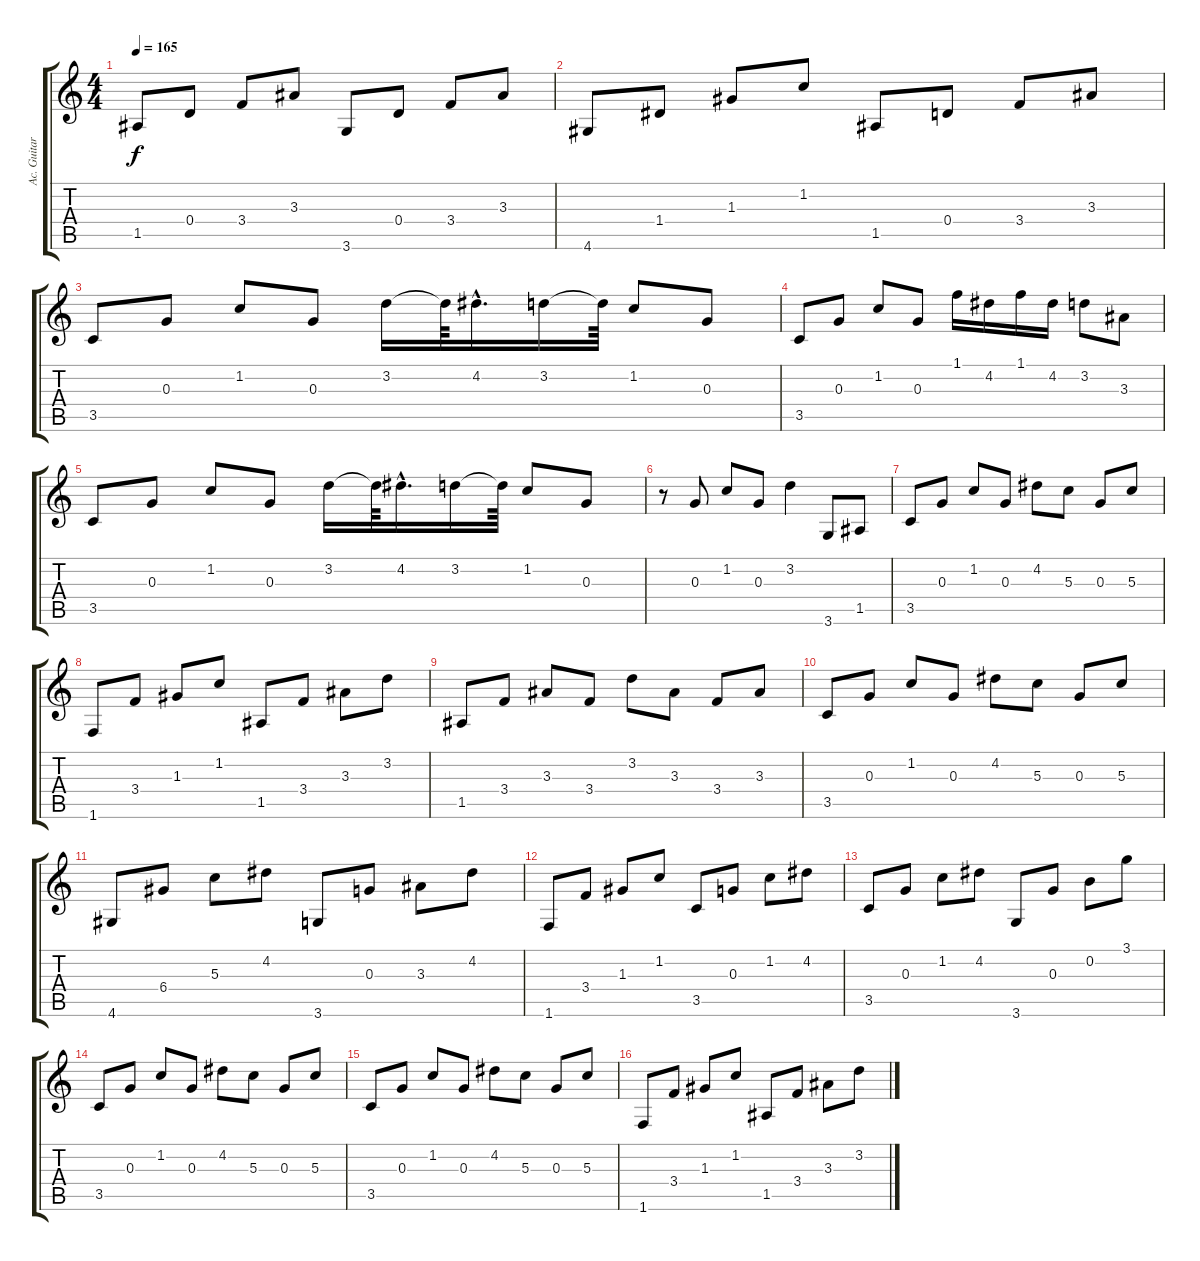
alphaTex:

\track ("Ac. Guitar 2" "Ac. Guitar") {instrument acousticguitarsteel}
\staff {score tabs}
\tuning (E4 B3 G3 D3 A2 E2) {hide}
\ts (4 4)
\tempo 165
\clef g2
\ks c
1.5.8{dy f} 0.4.8 3.4.8 3.3.8 3.6.8 0.4.8 3.4.8 3.3.8 |
4.6.8 1.4.8 1.3.8 1.2.8 1.5.8 0.4.8 3.4.8 3.3.8 |
3.5.8 0.3.8 1.2.8 0.3.8 3.2.16 3.2{t}.64 4.2{hac}.16{d} 3.2.16 3.2{t}.64 1.2.8 0.3.8 |
3.5.8 0.3.8 1.2.8 0.3.8 1.1.16 4.2.16 1.1.16 4.2.16 3.2.8 3.3.8 |
3.5.8 0.3.8 1.2.8 0.3.8 3.2.16 3.2{t}.64 4.2{hac}.16{d} 3.2.16 3.2{t}.64 1.2.8 0.3.8 |
r.8 0.3.8 1.2.8 0.3.8 3.2.4 3.6.8 1.5.8 |
3.5.8 0.3.8 1.2.8 0.3.8 4.2.8 5.3.8 0.3.8 5.3.8 |
1.6.8 3.4.8 1.3.8 1.2.8 1.5.8 3.4.8 3.3.8 3.2.8 |
1.5.8 3.4.8 3.3.8 3.4.8 3.2.8 3.3.8 3.4.8 3.3.8 |
3.5.8 0.3.8 1.2.8 0.3.8 4.2.8 5.3.8 0.3.8 5.3.8 |
4.6.8 6.4.8 5.3.8 4.2.8 3.6.8 0.3.8 3.3.8 4.2.8 |
1.6.8 3.4.8 1.3.8 1.2.8 3.5.8 0.3.8 1.2.8 4.2.8 |
3.5.8 0.3.8 1.2.8 4.2.8 3.6.8 0.3.8 0.2.8 3.1.8 |
3.5.8 0.3.8 1.2.8 0.3.8 4.2.8 5.3.8 0.3.8 5.3.8 |
3.5.8 0.3.8 1.2.8 0.3.8 4.2.8 5.3.8 0.3.8 5.3.8 |
1.6.8 3.4.8 1.3.8 1.2.8 1.5.8 3.4.8 3.3.8 3.2.8
